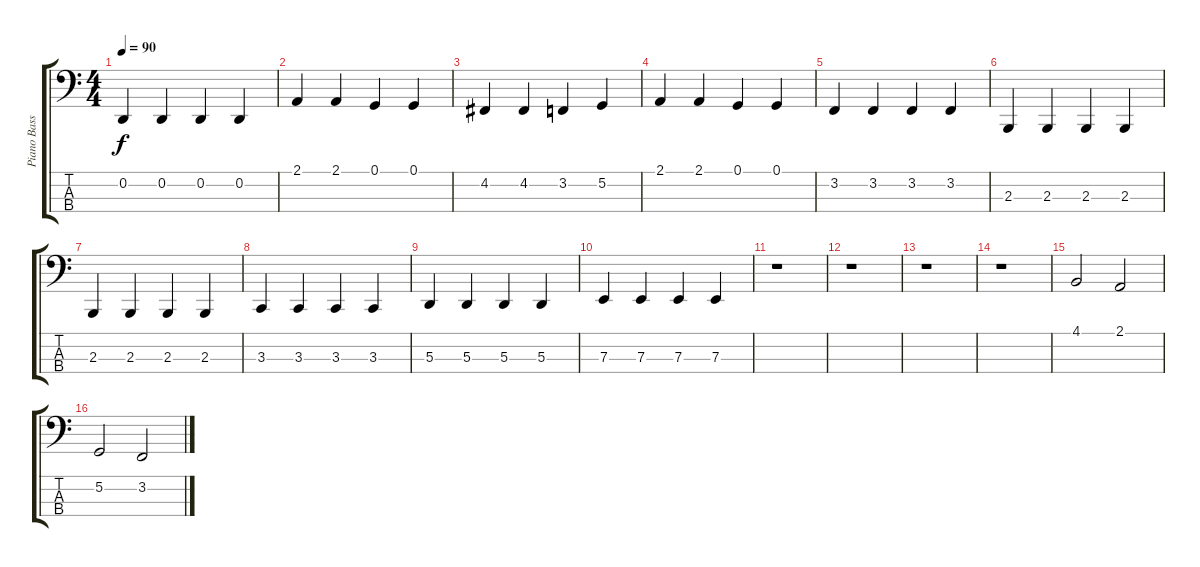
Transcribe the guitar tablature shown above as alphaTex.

\track ("Piano Bass" "Piano Bass") {instrument electricgrandpiano}
\staff {score tabs}
\tuning (G2 D2 A1 E1) {hide}
\ts (4 4)
\tempo 90
\clef f4
\ks c
0.2.4{dy f} 0.2.4 0.2.4 0.2.4 |
2.1.4 2.1.4 0.1.4 0.1.4 |
4.2.4 4.2.4 3.2.4 5.2.4 |
2.1.4 2.1.4 0.1.4 0.1.4 |
3.2.4 3.2.4 3.2.4 3.2.4 |
2.3.4 2.3.4 2.3.4 2.3.4 |
2.3.4 2.3.4 2.3.4 2.3.4 |
3.3.4 3.3.4 3.3.4 3.3.4 |
5.3.4 5.3.4 5.3.4 5.3.4 |
7.3.4 7.3.4 7.3.4 7.3.4 |
r.1 |
r.1 |
r.1 |
r.1 |
4.1.2 2.1.2 |
5.2.2 3.2.2
